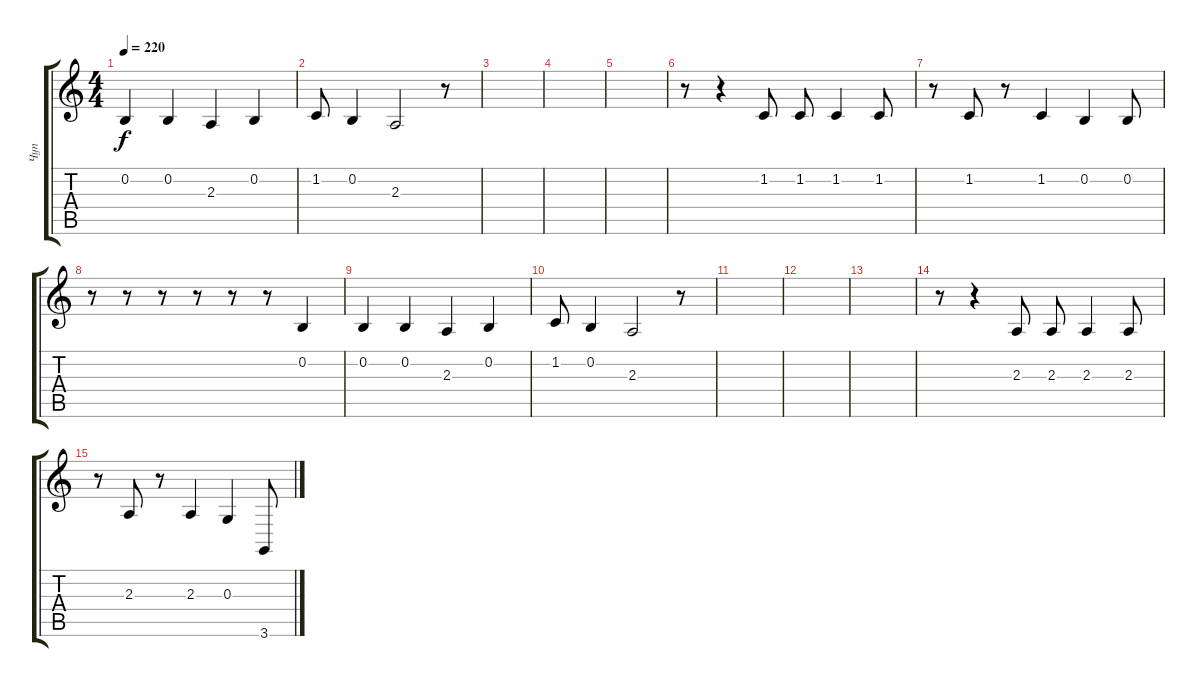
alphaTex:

\track ("Чуп" "Чуп") {instrument tenorsax}
\staff {score tabs}
\tuning (E4 B3 G3 D3 A2 E2) {hide}
\ts (4 4)
\tempo 220
\clef g2
\ks c
0.2.4{dy f} 0.2.4 2.3.4 0.2.4 |
1.2.8 0.2.4 2.3.2 r.8 |
|
|
|
r.8 r.4 1.2.8 1.2.8 1.2.4 1.2.8 |
r.8 1.2.8 r.8 1.2.4 0.2.4 0.2.8 |
r.8 r.8 r.8 r.8 r.8 r.8 0.2.4 |
0.2.4 0.2.4 2.3.4 0.2.4 |
1.2.8 0.2.4 2.3.2 r.8 |
|
|
|
r.8 r.4 2.3.8 2.3.8 2.3.4 2.3.8 |
r.8 2.3.8 r.8 2.3.4 0.3.4 3.6.8
